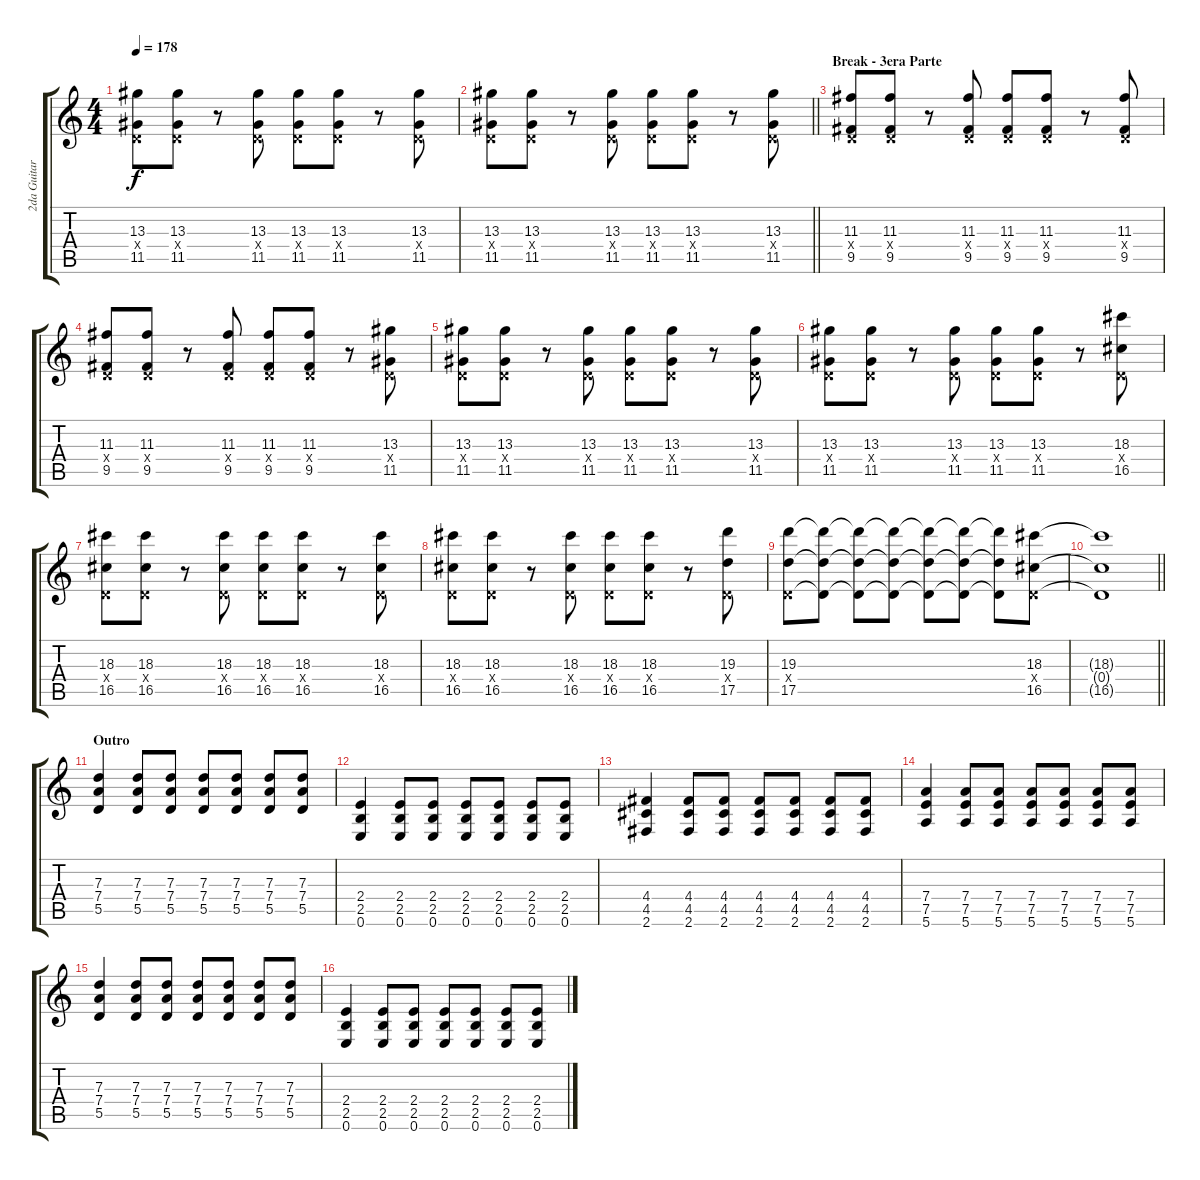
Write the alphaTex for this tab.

\track ("2da Guitara" "2da Guitar") {instrument distortionguitar}
\staff {score tabs}
\tuning (E4 B3 G3 D3 A2 E2) {hide}
\ts (4 4)
\tempo 178
\clef g2
\ks c
(13.3 0.4{x} 11.5).8{dy f} (13.3 0.4{x} 11.5).8 r.8 (13.3 0.4{x} 11.5).8 (13.3 0.4{x} 11.5).8 (13.3 0.4{x} 11.5).8 r.8 (13.3 0.4{x} 11.5).8 |
\barLineRight lightlight
(13.3 0.4{x} 11.5).8 (13.3 0.4{x} 11.5).8 r.8 (13.3 0.4{x} 11.5).8 (13.3 0.4{x} 11.5).8 (13.3 0.4{x} 11.5).8 r.8 (13.3 0.4{x} 11.5).8 |
\section ("" "Break - 3era Parte")
(11.3 0.4{x} 9.5).8{volume 13 balance 12} (11.3 0.4{x} 9.5).8 r.8 (11.3 0.4{x} 9.5).8 (11.3 0.4{x} 9.5).8 (11.3 0.4{x} 9.5).8 r.8 (11.3 0.4{x} 9.5).8 |
(11.3 0.4{x} 9.5).8 (11.3 0.4{x} 9.5).8 r.8 (11.3 0.4{x} 9.5).8 (11.3 0.4{x} 9.5).8 (11.3 0.4{x} 9.5).8 r.8 (13.3 0.4{x} 11.5).8 |
(13.3 0.4{x} 11.5).8 (13.3 0.4{x} 11.5).8 r.8 (13.3 0.4{x} 11.5).8 (13.3 0.4{x} 11.5).8 (13.3 0.4{x} 11.5).8 r.8 (13.3 0.4{x} 11.5).8 |
(13.3 0.4{x} 11.5).8 (13.3 0.4{x} 11.5).8 r.8 (13.3 0.4{x} 11.5).8 (13.3 0.4{x} 11.5).8 (13.3 0.4{x} 11.5).8 r.8 (18.3 0.4{x} 16.5).8 |
(18.3 0.4{x} 16.5).8 (18.3 0.4{x} 16.5).8 r.8 (18.3 0.4{x} 16.5).8 (18.3 0.4{x} 16.5).8 (18.3 0.4{x} 16.5).8 r.8 (18.3 0.4{x} 16.5).8 |
(18.3 0.4{x} 16.5).8 (18.3 0.4{x} 16.5).8 r.8 (18.3 0.4{x} 16.5).8 (18.3 0.4{x} 16.5).8 (18.3 0.4{x} 16.5).8 r.8 (19.3 0.4{x} 17.5).8{volume 12} |
(19.3 0.4{x} 17.5).8 (19.3{t} 0.4{t} 17.5{t}).8 (19.3{t} 0.4{t} 17.5{t}).8 (19.3{t} 0.4{t} 17.5{t}).8 (19.3{t} 0.4{t} 17.5{t}).8 (19.3{t} 0.4{t} 17.5{t}).8 (19.3{t} 0.4{t} 17.5{t}).8 (18.3 0.4{x} 16.5).8 |
\barLineRight lightlight
(18.3{t} 0.4{t} 16.5{t}).1 |
\section ("" "Outro")
(7.3 7.4 5.5).4 (7.3 7.4 5.5).8 (7.3 7.4 5.5).8 (7.3 7.4 5.5).8 (7.3 7.4 5.5).8 (7.3 7.4 5.5).8 (7.3 7.4 5.5).8 |
(2.4 2.5 0.6).4 (2.4 2.5 0.6).8 (2.4 2.5 0.6).8 (2.4 2.5 0.6).8 (2.4 2.5 0.6).8 (2.4 2.5 0.6).8 (2.4 2.5 0.6).8 |
(4.4 4.5 2.6).4 (4.4 4.5 2.6).8 (4.4 4.5 2.6).8 (4.4 4.5 2.6).8 (4.4 4.5 2.6).8 (4.4 4.5 2.6).8 (4.4 4.5 2.6).8 |
(7.4 7.5 5.6).4 (7.4 7.5 5.6).8 (7.4 7.5 5.6).8 (7.4 7.5 5.6).8 (7.4 7.5 5.6).8 (7.4 7.5 5.6).8 (7.4 7.5 5.6).8 |
(7.3 7.4 5.5).4 (7.3 7.4 5.5).8 (7.3 7.4 5.5).8 (7.3 7.4 5.5).8 (7.3 7.4 5.5).8 (7.3 7.4 5.5).8 (7.3 7.4 5.5).8 |
(2.4 2.5 0.6).4 (2.4 2.5 0.6).8 (2.4 2.5 0.6).8 (2.4 2.5 0.6).8 (2.4 2.5 0.6).8 (2.4 2.5 0.6).8 (2.4 2.5 0.6).8
